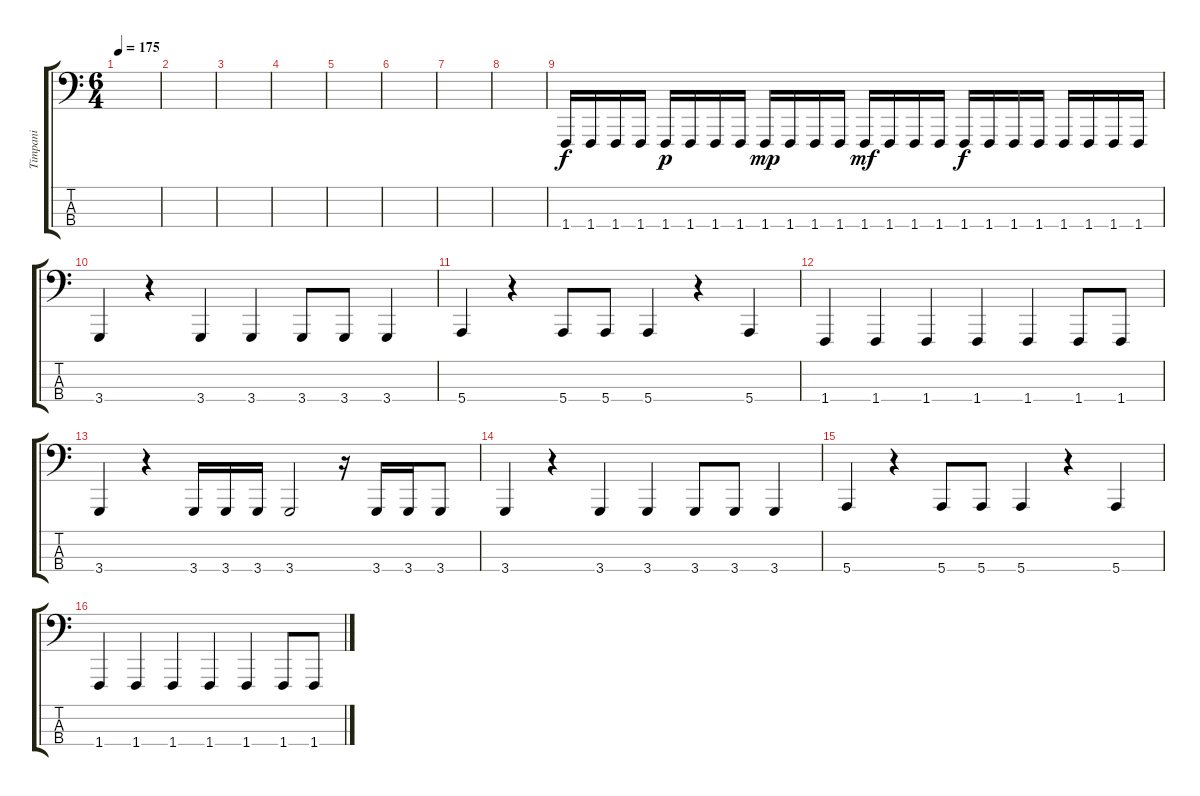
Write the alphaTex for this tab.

\track ("Timpani" "Timpani") {instrument timpani}
\staff {score tabs}
\tuning (G2 D2 A1 E1) {hide}
\ts (6 4)
\tempo 175
\clef f4
\ks c
|
\section ("" "")
|
|
|
|
|
|
|
\section ("" "")
1.4.16 1.4.16 1.4.16 1.4.16 1.4.16{dy p} 1.4.16 1.4.16 1.4.16 1.4.16{dy mp} 1.4.16 1.4.16 1.4.16 1.4.16{dy mf} 1.4.16 1.4.16 1.4.16 1.4.16{dy f} 1.4.16 1.4.16 1.4.16 1.4.16 1.4.16 1.4.16 1.4.16 |
3.4.4 r.4 3.4.4 3.4.4 3.4.8 3.4.8 3.4.4 |
5.4.4 r.4 5.4.8 5.4.8 5.4.4 r.4 5.4.4 |
1.4.4 1.4.4 1.4.4 1.4.4 1.4.4 1.4.8 1.4.8 |
3.4.4 r.4 3.4.16 3.4.16 3.4.16 3.4.2 r.16 3.4.16 3.4.16 3.4.8 |
3.4.4 r.4 3.4.4 3.4.4 3.4.8 3.4.8 3.4.4 |
5.4.4 r.4 5.4.8 5.4.8 5.4.4 r.4 5.4.4 |
1.4.4 1.4.4 1.4.4 1.4.4 1.4.4 1.4.8 1.4.8
